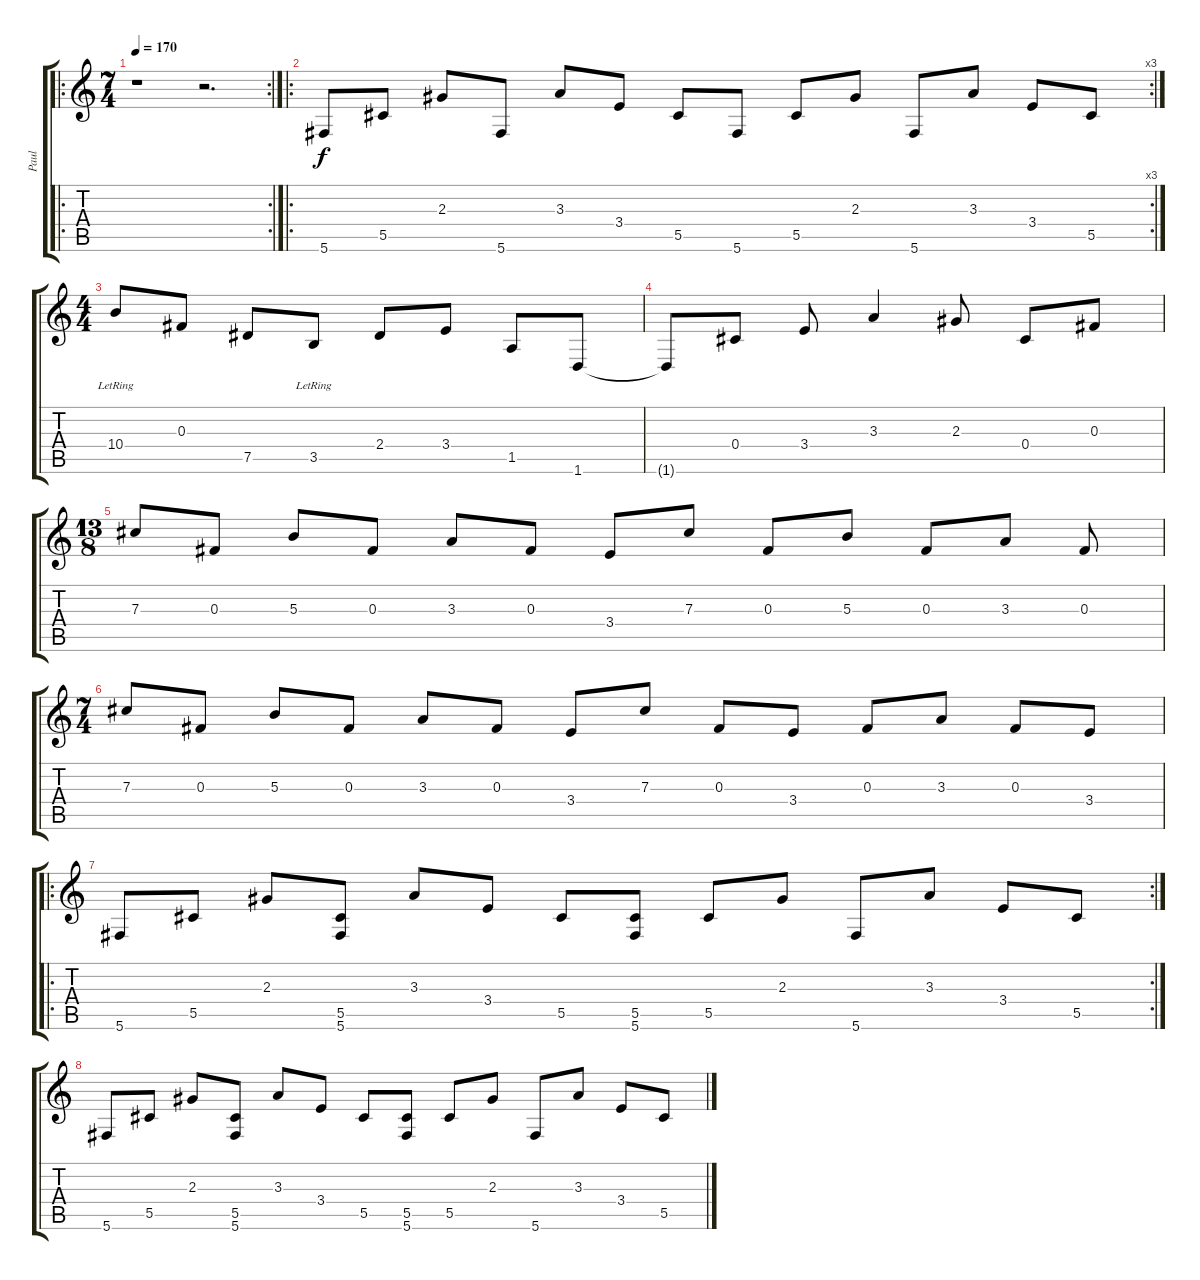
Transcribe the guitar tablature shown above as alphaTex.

\track ("Paul" "Paul") {instrument distortionguitar}
\staff {score tabs}
\tuning (Eb4 Bb3 Gb3 Db3 Ab2 Db2) {hide}
\ro
\rc 2
\ts (7 4)
\tempo 170
\clef g2
\ks c
r.1{dy f instrument distortionguitar} r.2{d} |
\ro
\rc 3
5.6.8 5.5.8 2.3.8 5.6.8 3.3.8 3.4.8 5.5.8 5.6.8 5.5.8 2.3.8 5.6.8 3.3.8 3.4.8 5.5.8 |
\ts (4 4)
10.4{lr}.8 0.3.8 7.5.8 3.5{lr}.8 2.4.8 3.4.8 1.5.8 1.6.8 |
1.6{t}.8 0.4.8 3.4.8 3.3.4 2.3.8 0.4.8 0.3.8 |
\ts (13 8)
7.3.8 0.3.8 5.3.8 0.3.8 3.3.8 0.3.8 3.4.8 7.3.8 0.3.8 5.3.8 0.3.8 3.3.8 0.3.8 |
\ts (7 4)
7.3.8 0.3.8 5.3.8 0.3.8 3.3.8 0.3.8 3.4.8 7.3.8 0.3.8 3.4.8 0.3.8 3.3.8 0.3.8 3.4.8 |
\ro
\rc 2
5.6.8 5.5.8 2.3.8 (5.5 5.6).8 3.3.8 3.4.8 5.5.8 (5.5 5.6).8 5.5.8 2.3.8 5.6.8 3.3.8 3.4.8 5.5.8 |
5.6.8 5.5.8 2.3.8 (5.5 5.6).8 3.3.8 3.4.8 5.5.8 (5.5 5.6).8 5.5.8 2.3.8 5.6.8 3.3.8 3.4.8 5.5.8
